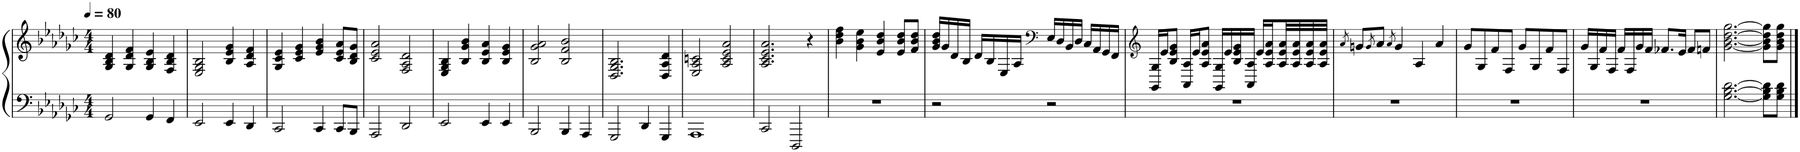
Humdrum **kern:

**kern	**kern
*part1	*part1
*staff2	*staff1
*I"Square Synthesizer, Grand Piano	*
*I'Synth.	*
*clefF4	*clefG2
*k[b-e-a-d-g-c-]	*k[b-e-a-d-g-c-]
*M4/4	*M4/4
*MM80	*MM80
=1	=1
2GG-/	4G-/ 4B-/ 4d-/
.	4G-/ 4d-/ 4f/
4GG-/	4G-/ 4B-/ 4e-/
4FF/	4F/ 4B-/ 4d-/
=2	=2
2EE-/	2E-/ 2G-/ 2B-/
4EE-/	4B-/ 4e-/ 4g-/
4DD-/	4A-/ 4d-/ 4f/
=3	=3
2CC-/	4G-/ 4c-/ 4e-/
.	4c-/ 4e-/ 4g-/
4CC-/	4e-/ 4g-/ 4b-/
8CC-/L	8c-/ 8e-/ 8a-/L
8BBB-/J	8B-/ 8d-/ 8g-/J
=4	=4
2AAA-/	2c-/ 2e-/ 2a-/
2DD-/	2F/ 2A-/ 2d-/
=5	=5
2EE-/	4E-/ 4G-/ 4B-/
.	4B-/ 4g-/ 4b-/
4EE-/	4B-/ 4e-/ 4a-/
4EE-/	4B-/ 4e-/ 4g-/
=6	=6
2BBB-/	2B-/ 2g-/ 2a-/
4BBB-/	2B-/ 2f/ 2b-/
4AAA-/	.
=7	=7
2GGG-/	2.D-/ 2.G-/ 2.B-/
4DD-/	.
4GGG-/	4D-/ 4A-/ 4d-/
=8	=8
1AAA-	2E-/ 2A-/ 2cn/
.	2A-/ 2c/ 2e-/ 2a-/
=9	=9
2CC-/	2.A-/ 2.c-/ 2.e-/ 2.a-/
2DDD-/	.
.	4r
=10	=10
1r	4b-\ 4dd-\ 4ff\
.	4g-\ 4b-\ 4ee-\
.	4e-/ 4b-/ 4dd-/
.	8e-/ 8b-/ 8dd-/L
.	8f/ 8b-/ 8dd-/J
=11	=11
2r	16g-/ 16b-/ 16dd-/LL
.	16g-/
.	16d-/
.	16B-/JJ
.	16d-/LL
.	16B-/
.	16E-/
.	16A-/JJ
*	*clefF4
2r	16E-/LL
.	16D-/
.	16BB-/
.	16D-/JJ
.	16C-/LL
.	16AA-/
.	16GG-/
.	16FF/JJ
=12	=12
*	*clefG2
1r	16GG-/ 16G-/LL
.	16e-/J
.	8B-/ 8e-/ 8g-/J
.	16AA-/ 16A-/LL
.	16e-/J
.	8A-/ 8e-/ 8a-/J
.	16GG-/ 16G-/LL
.	16e-/
.	16B-/ 16e-/ 16g-/
.	16AA-/ 16A-/JJ
.	16e-/LL
.	16A-/ 16e-/ 16a-/
.	32A-/ 32e-/ 32a-/L
.	32A-/ 32e-/ 32a-/
.	32A-/ 32e-/ 32a-/
.	32A-/ 32e-/ 32a-/JJJ
=13	=13
.	8qa-/
1r	8gn/L
.	8qg/
.	8a-/J
.	8qa-/
.	4g/
.	4A-/
.	4a-/
=14	=14
1r	8g-/L
.	8G-/
.	8f/
.	8F/J
.	8g-/L
.	8G-/
.	8f/
.	8F/J
=15	=15
1r	16g-/LL
.	16G-/
.	16f/
.	16F/JJ
.	16f/LL
.	16F/
.	16g-/
.	16f/JJ
.	8.f-X/L
.	16e-/Jk
.	8f-/L
.	8fn/J
=16	=16
[2.G-\ [2.B-\ [2.d-\	[2.g-\ [2.b-\ [2.dd-\ [2.gg-\
8G-\] 8B-\] 8d-\]L	8g-\] 8b-\] 8dd-\] 8gg-\]L
8G-\ 8B-\ 8d-\J	8g-\ 8b-\ 8dd-\ 8gg-\J
==	==
*-	*-
